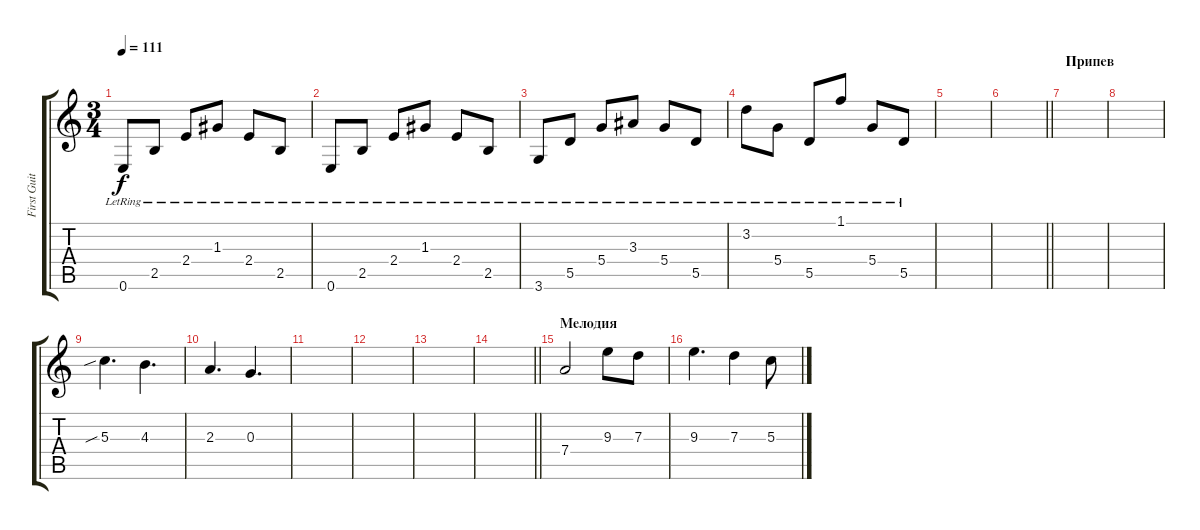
\track ("First Guitar" "First Guit") {instrument acousticguitarsteel}
\staff {score tabs}
\tuning (E4 B3 G3 D3 A2 E2) {hide}
\ts (3 4)
\tempo 111
\clef g2
\ks c
0.6{lr}.8{dy f} 2.5{lr}.8 2.4{lr}.8 1.3{lr}.8 2.4{lr}.8 2.5{lr}.8 |
0.6{lr}.8 2.5{lr}.8 2.4{lr}.8 1.3{lr}.8 2.4{lr}.8 2.5{lr}.8 |
3.6{lr}.8 5.5{lr}.8 5.4{lr}.8 3.3{lr}.8 5.4{lr}.8 5.5{lr}.8 |
3.2{lr}.8 5.4{lr}.8 5.5{lr}.8 1.1{lr}.8 5.4{lr}.8 5.5{lr}.8 |
|
\barLineRight lightlight
|
\section ("" "Припев")
|
|
5.3{sib}.4{d} 4.3.4{d} |
2.3.4{d} 0.3.4{d} |
|
|
|
\barLineRight lightlight
|
\section ("" "Мелодия")
7.4.2 9.3.8 7.3.8 |
9.3.4{d} 7.3.4 5.3.8
